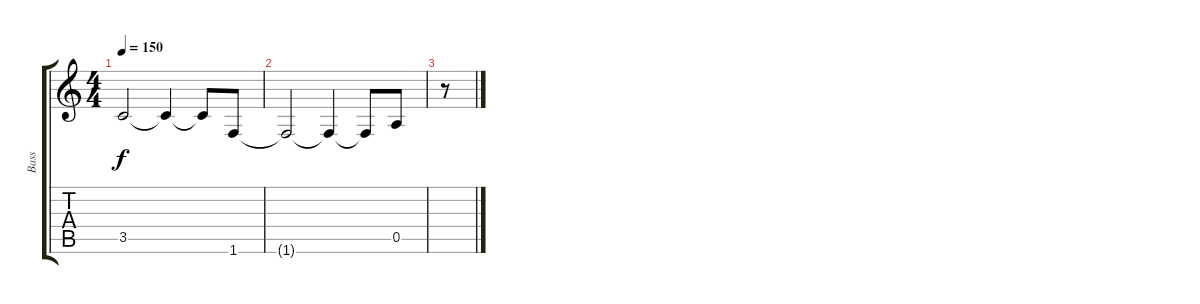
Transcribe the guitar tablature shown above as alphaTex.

\track ("Bass" "Bass") {instrument electricguitarjazz}
\staff {score tabs}
\tuning (E4 B3 G3 D3 A2 E2) {hide}
\ts (4 4)
\tempo 150
\clef g2
\ks c
3.5{t}.2{dy f} 3.5{t}.4 3.5{t}.8 1.6.8 |
1.6{t}.2 1.6{t}.4 1.6{t}.8 0.5.8 |
r.8
